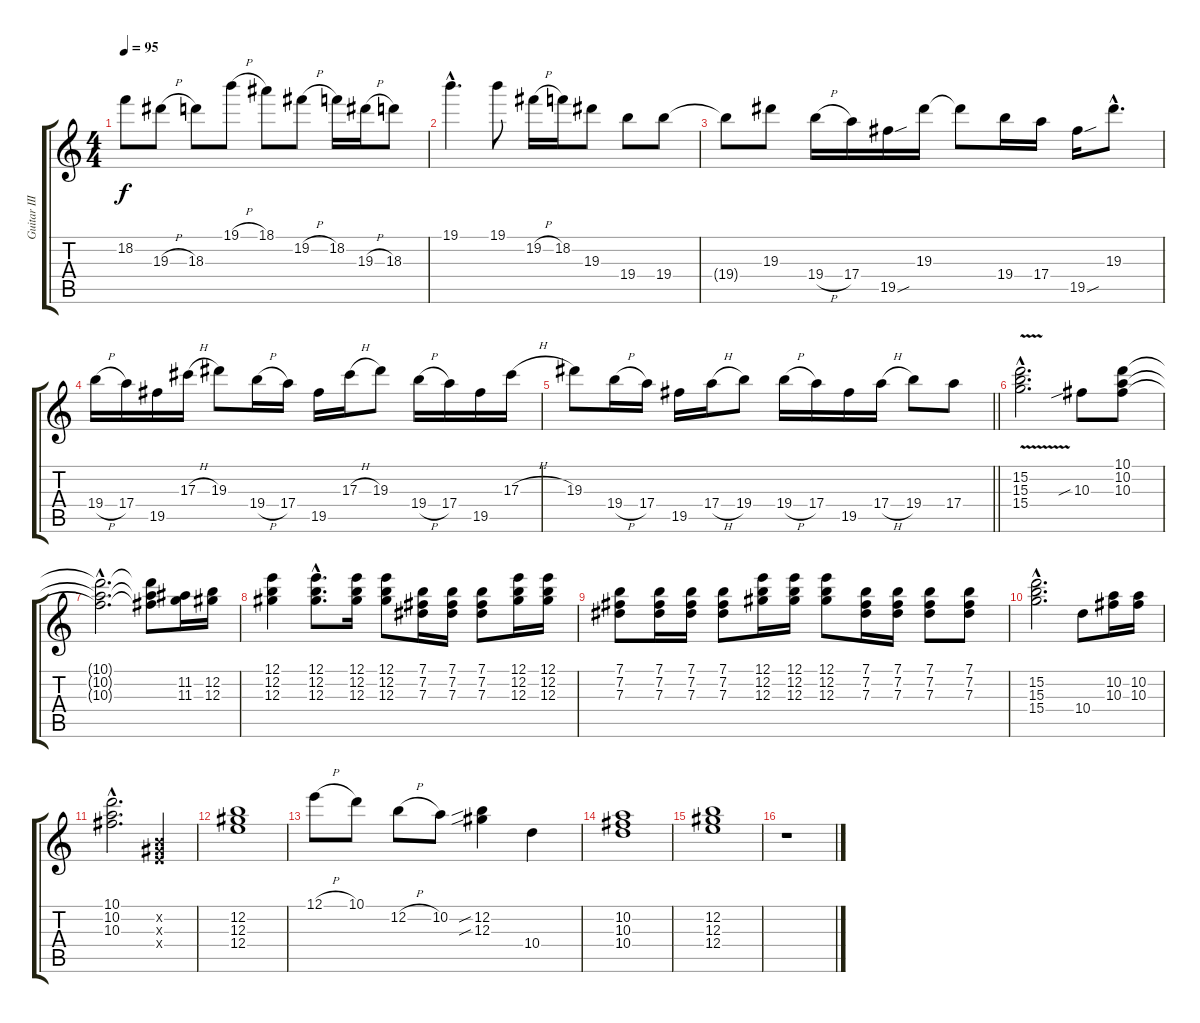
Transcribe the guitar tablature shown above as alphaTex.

\track ("Guitar III" "Guitar III") {instrument distortionguitar}
\staff {score tabs}
\tuning (E4 B3 Ab3 E3 B2 E2) {hide}
\ts (4 4)
\tempo 95
\clef g2
\ks c
18.2.8{dy f} 19.3{h}.8 18.3.8 19.1{h}.8 18.1.8 19.2{h}.8 18.2.16 19.3{h}.16 18.3.8 |
19.1{hac}.4{d} 19.1.8 19.2{h}.16 18.2.16 19.3.8 19.4.8 19.4.8 |
19.4{t}.8 19.3.8 19.4{h}.16 17.4.16 19.5{sou}.16 19.3.16 19.3{t}.8 19.4.16 17.4.16 19.5{sou}.16 19.3{hac}.8{d} |
19.4{h}.16 17.4.16 19.5.16 17.3{h}.16 19.3.8 19.4{h}.16 17.4.16 19.5.16 17.3{h}.16 19.3.8 19.4{h}.16 17.4.16 19.5.16 17.3{h}.16 |
\barLineRight lightlight
19.3.8 19.4{h}.16 17.4.16 19.5.16 17.4{h}.16 19.4.8 19.4{h}.16 17.4.16 19.5.16 17.4{h}.16 19.4.8 17.4.8 |
(15.2{v hac} 15.3{v hac} 15.4{v hac}).2{d} 10.3{sib}.8 (10.1 10.2 10.3).8 |
(10.1{hac t} 10.2{hac t} 10.3{hac t}).2{d} (10.1{t} 10.2{t} 10.3{t}).8 (11.2 11.3).16 (12.2 12.3).16 |
(12.1 12.2 12.3).4 (12.1{hac} 12.2{hac} 12.3{hac}).8{d} (12.1 12.2 12.3).16 (12.1 12.2 12.3).8 (7.1 7.2 7.3).16 (7.1 7.2 7.3).16 (7.1 7.2 7.3).8 (12.1 12.2 12.3).16 (12.1 12.2 12.3).16 |
(7.1 7.2 7.3).8 (7.1 7.2 7.3).16 (7.1 7.2 7.3).16 (7.1 7.2 7.3).8 (12.1 12.2 12.3).16 (12.1 12.2 12.3).16 (12.1 12.2 12.3).8 (7.1 7.2 7.3).16 (7.1 7.2 7.3).16 (7.1 7.2 7.3).8 (7.1 7.2 7.3).8 |
(15.2{hac} 15.3{hac} 15.4{hac}).2{d} 10.4.8 (10.2 10.3).16 (10.2 10.3).16 |
(10.1{hac} 10.2{hac} 10.3{hac}).2{d} (0.2{x} 0.3{x} 0.4{x}).4 |
(12.2 12.3 12.4).1 |
12.1{h}.8 10.1.8 12.2{h}.8 10.2.8 (12.2{sib} 12.3{sib}).4 10.4.4 |
(10.2 10.3 10.4).1 |
(12.2 12.3 12.4).1 |
r.1
